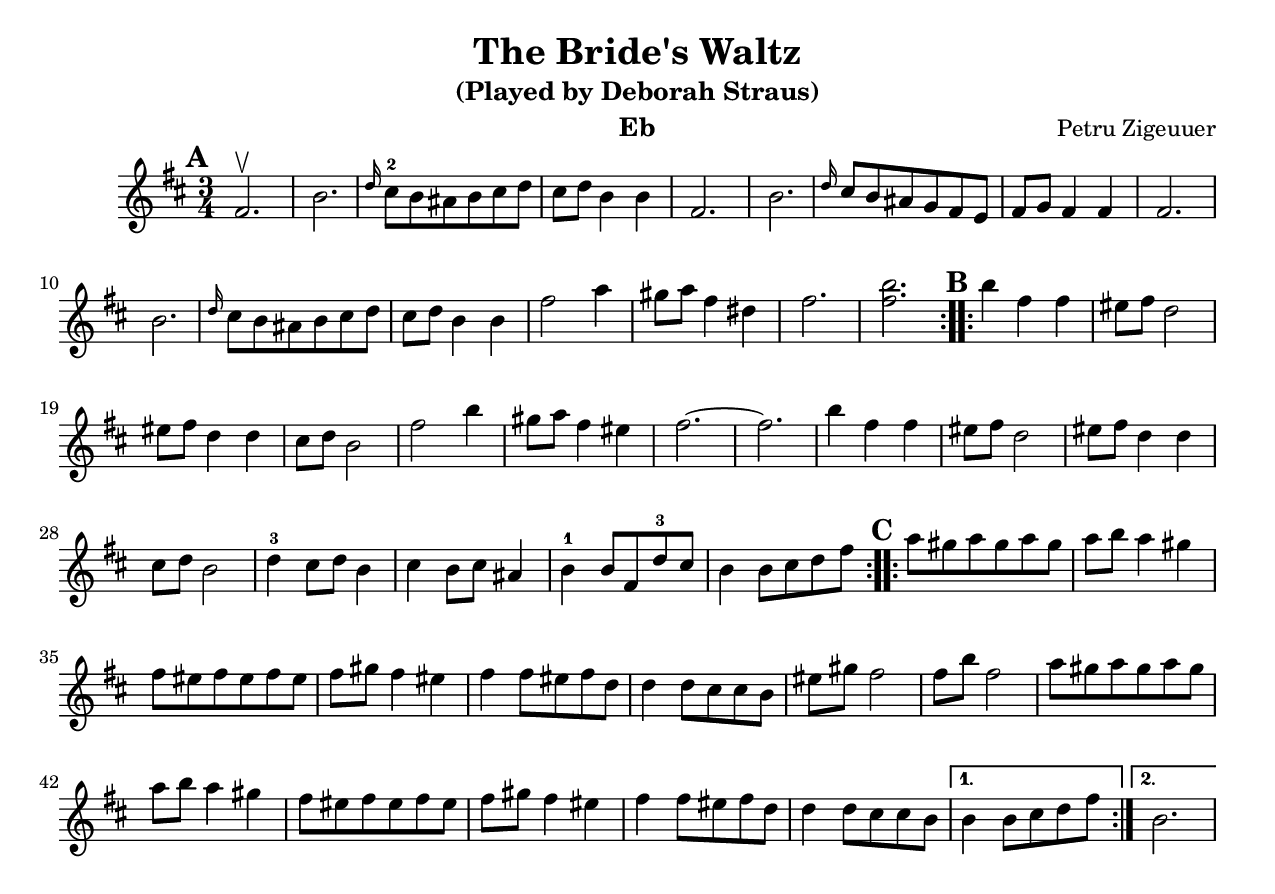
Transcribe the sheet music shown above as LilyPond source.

\version "2.18.0"
\language "english"
\pointAndClickOff
\paper{
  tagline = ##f
  %#print-all-headers = ##t
  #(set-paper-size "letter")
}
\header{
  title= "The Bride's Waltz"
instrument = "Eb"
  subtitle="(Played by Deborah Straus)"
instrument = "Eb"
  composer= "Petru Zigeuuer"
  %arranger= "Jeff Warschuer"
}

melody = \relative c {
  \clef treble
  \key d \minor
  \time 3/4
  \set Score.markFormatter = #format-mark-box-alphabet
  \repeat volta 2{
  \mark \default
    a'2.\upbow
    
    d2.
    \grace f16 e8-2 d cs d e f
    e f d4 d
    a2.
    d2.
    \grace f16 e8 d  cs bf a g
    a8 bf a4 a
    a2.
    d2.
    \grace f16 e8 d cs d e f
    e f d4 d
    a'2 c4
    b8 c a4 fs
    a2.
    <a d>2.
  }

  \repeat volta 2{
  \mark \default
    d4     a a
    gs8 a f2
    gs8 a f4 f
    e8 f d2
    a'2 d4
    b8 c a4 gs
    a2.~
    a2.
    d4 a a
    gs8 a f2
    gs8 a f4 f
    e8 f d2
    f4-3 e8 f d4
    e4 d8 e cs4
    d-1 d8 a f'-3 e
    d4 d8 e f a
  }

  \repeat volta 2{
  \mark \default
    c8    b c b c b
    c d c4 b
    a8 gs a gs a gs
    a b a4 gs
    a4 a8 gs a f
    f4 f8 e e d
    gs b a2
    a8 d a2
    c8 b c b c b
    c d c4 b
    a8 gs a gs a gs
    a b a4 gs
    a4 a8 gs a f
    f4 f8 e e d

  }
  \alternative { {d4 d8 e f a} {d,2.} }

}

harmonies = \chordmode {

}

\score {\transpose c a
  <<
    \new ChordNames {
      \set chordChanges = ##f
      \harmonies
    }
    \new Staff \melody
  >>

  \layout{indent = 1.0\cm}
  \midi { }
}
